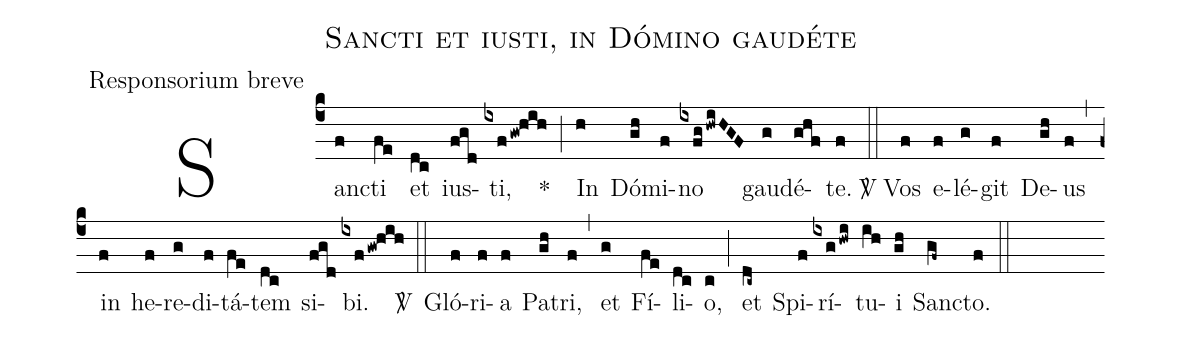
name:Sancti et iusti, in Dómino gaudéte;
office-part:Responsorium breve;
%%
(c4)San(f)cti(fe) et(dc) ius(fgd)ti,(ixfgw!hih) *(;) In(h) Dó(gh)mi(f)no(ixfghwiHGF) gau(g)dé(ghf)te.(f) <sp>V/</sp>(::)Vos(f) e(f)lé(g)git(f) De(gh)us(f) (,) in(f) he(f)re(g)di(f)tá(fe)tem(dc) si(fgd)bi.(ixfgw!hih) <sp>V/</sp>(::) Gló(f)ri(f)a(f) Pa(gh)tri,(f) (,) et(g) Fí(fe)li(dc)o,(c) (;) et(dc~) Spi(f)rí(ixghwi)tu(ih)i(gh) San(gf~)cto.(f) (::)
